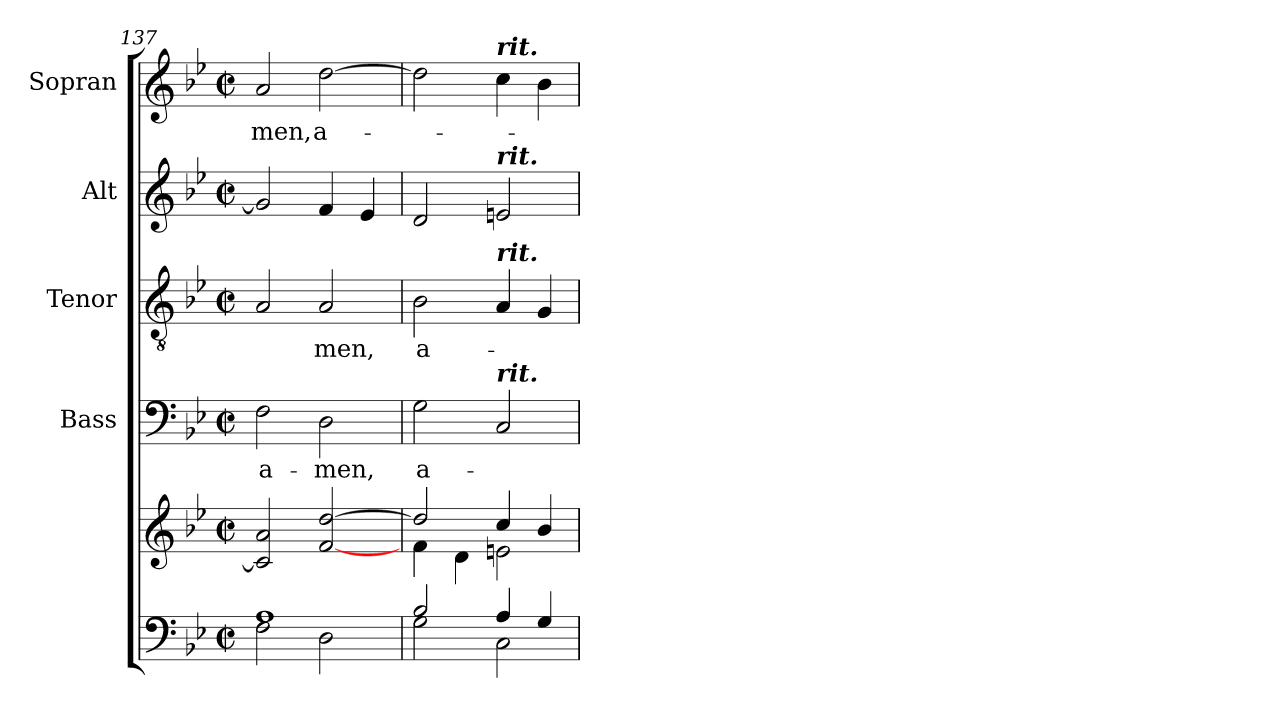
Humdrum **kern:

**kern	**kern	**kern	**text	**kern	**text	**kern	**kern	**text
*part5	*part5	*part4	*part4	*part3	*part3	*part2	*part1	*part1
*staff6	*staff5	*staff4	*staff4	*staff3	*staff3	*staff2	*staff1	*staff1
*	*	*I"Bass	*	*I"Tenor	*	*I"Alt	*I"Sopran	*
*	*	*I'B.	*	*I'T.	*	*I'A.	*I'S.	*
*clefF4	*clefG2	*clefF4	*	*clefGv2	*	*clefG2	*clefG2	*
*k[b-e-]	*k[b-e-]	*k[b-e-]	*	*k[b-e-]	*	*k[b-e-]	*k[b-e-]	*
*B-:	*B-:	*B-:	*	*B-:	*	*B-:	*B-:	*
*M2/2	*M2/2	*M2/2	*	*M2/2	*	*M2/2	*M2/2	*
*met(c|)	*met(c|)	*met(c|)	*	*met(c|)	*	*met(c|)	*met(c|)	*
=137	=137	=137	=137	=137	=137	=137	=137	=137
*^	*	*	*	*	*	*	*	*
!	!	!	!	!LO:LY:b	!	!	!	!	!LO:LY:b
1A	2F\	2c/] 2a/	2F\	a-	2A/	.	2g/]	2a/	-men,
!	!	!	!	!LO:LY:b	!	!LO:LY:b	!	!	!LO:LY:b
.	2D\	[2f/ [2dd/	2D\	-men,	2A/	-men,	4f/	[2dd\	a-
.	.	.	.	.	.	.	4e-/	.	.
=138	=138	=138	=138	=138	=138	=138	=138	=138	=138
*	*	*^	*	*	*	*	*	*	*
!	!	!	!	!	!LO:LY:b	!	!LO:LY:b	!	!	!
2B-/	2G\	2dd/]	4f\	2G\	a-	2B-\	a-	2d/	2dd\]	.
.	.	.	4d\	.	.	.	.	.	.	.
!	!	!	!	!	!	!	!	!	!LO:TX:a:Bi:t=rit.	!
!	!	!	!	!	!	!	!	!LO:TX:a:Bi:t=rit.	!	!
!	!	!	!	!	!	!LO:TX:a:Bi:t=rit.	!	!	!	!
!	!	!	!	!LO:TX:a:Bi:t=rit.	!	!	!	!	!	!
4A/	2C\	4cc/	2en\	2C/	.	4A/	.	2en/	4cc\	.
4G/	.	4b-/	.	.	.	4G/	.	.	4b-\	.
*v	*v	*	*	*	*	*	*	*	*	*
*	*v	*v	*	*	*	*	*	*	*
=	=	=	=	=	=	=	=	=
*-	*-	*-	*-	*-	*-	*-	*-	*-
